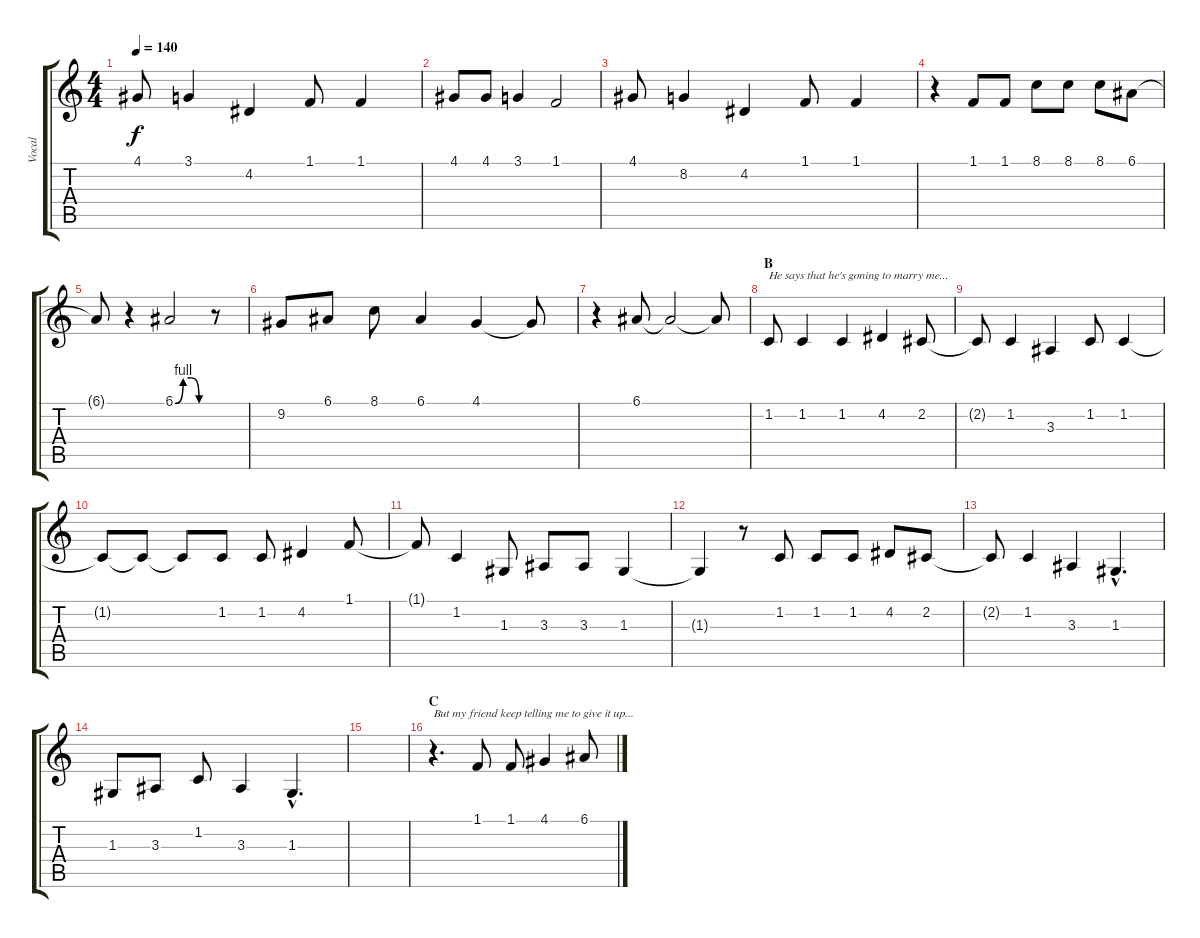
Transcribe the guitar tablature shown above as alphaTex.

\track ("Vocal" "Vocal") {instrument electricpiano1}
\staff {score tabs}
\tuning (E4 B3 G3 D3 A2 E2) {hide}
\ts (4 4)
\tempo 140
\clef g2
\ks c
4.1.8{dy f} 3.1.4 4.2.4 1.1.8 1.1.4 |
4.1.8 4.1.8 3.1.4 1.1.2 |
4.1.8 8.2.4 4.2.4 1.1.8 1.1.4 |
r.4 1.1.8 1.1.8 8.1.8 8.1.8 8.1.8 6.1.8 |
6.1{t}.8 r.4 6.1{be (custom 0 0 15 4 30 4 45 0 60 0)}.2 r.8 |
9.2.8 6.1.8 8.1.8 6.1.4 4.1.4 4.1{t}.8 |
r.4 6.1.8 6.1{t}.2 6.1{t}.8 |
\section ("" "B")
1.2.8{txt "He says that he's goning to marry me..."} 1.2.4 1.2.4 4.2.4 2.2.8 |
2.2{t}.8 1.2.4 3.3.4 1.2.8 1.2.4 |
1.2{t}.8 1.2{t}.8 1.2{t}.8 1.2.8 1.2.8 4.2.4 1.1.8 |
1.1{t}.8 1.2.4 1.3.8 3.3.8 3.3.8 1.3.4 |
1.3{t}.4 r.8 1.2.8 1.2.8 1.2.8 4.2.8 2.2.8 |
2.2{t}.8 1.2.4 3.3.4 1.3{hac}.4{d} |
1.3.8 3.3.8 1.2.8 3.3.4 1.3{hac}.4{d} |
|
\section ("" "C")
r.4{d txt "But my friend keep telling me to give it up..."} 1.1.8 1.1.8 4.1.4 6.1.8
